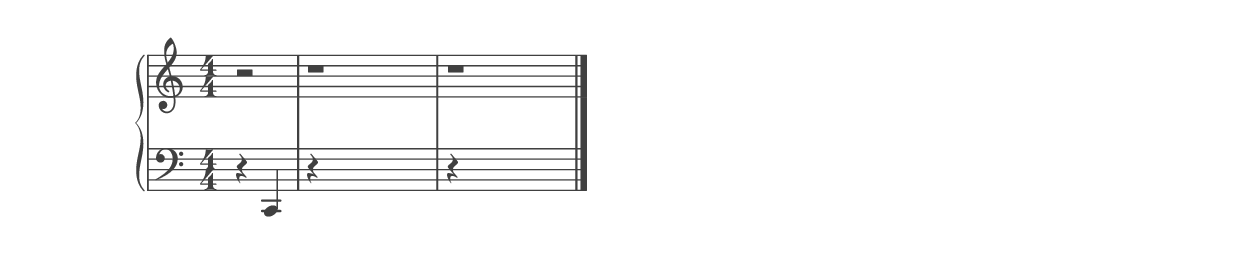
%% ----------------------------------------------------------------------------
%% Generated on: 2019 January 05
%% Note Name: C2
%% Octave: 2
%% Clef: bass
%% Filename: 022-16-2-bass-C2
%% ----------------------------------------------------------------------------

\version "2.19.82"

\include "../piano_note_colors.ly"

\header {
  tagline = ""
}

upper = {
  \clef treble
  \numericTimeSignature
  % treble note
  r2
  % treble octave (hidden)
  r1
  % treble octave (hidden) repeat
  \unHideNotes
  r1
  \bar "|."
}

lower = {
  \clef bass
  \numericTimeSignature
  % bass note in color
  r4 c,4
  % bass octave (hidden)
  r4 \hideNotes c,,4 c,4 c4
  % bass octave (hidden) repeat
  \unHideNotes
  r4 \hideNotes c,,4 c,4 c4
}

\score {
  \new PianoStaff <<
    \context Score
    \applyContext #(override-color-for-all-grobs default-black)
    \time 4/4
    \partial 2
    \new Staff = upper { \upper }
    \new Staff = lower { \lower }
  >>
  \layout { }
  \midi { }
}